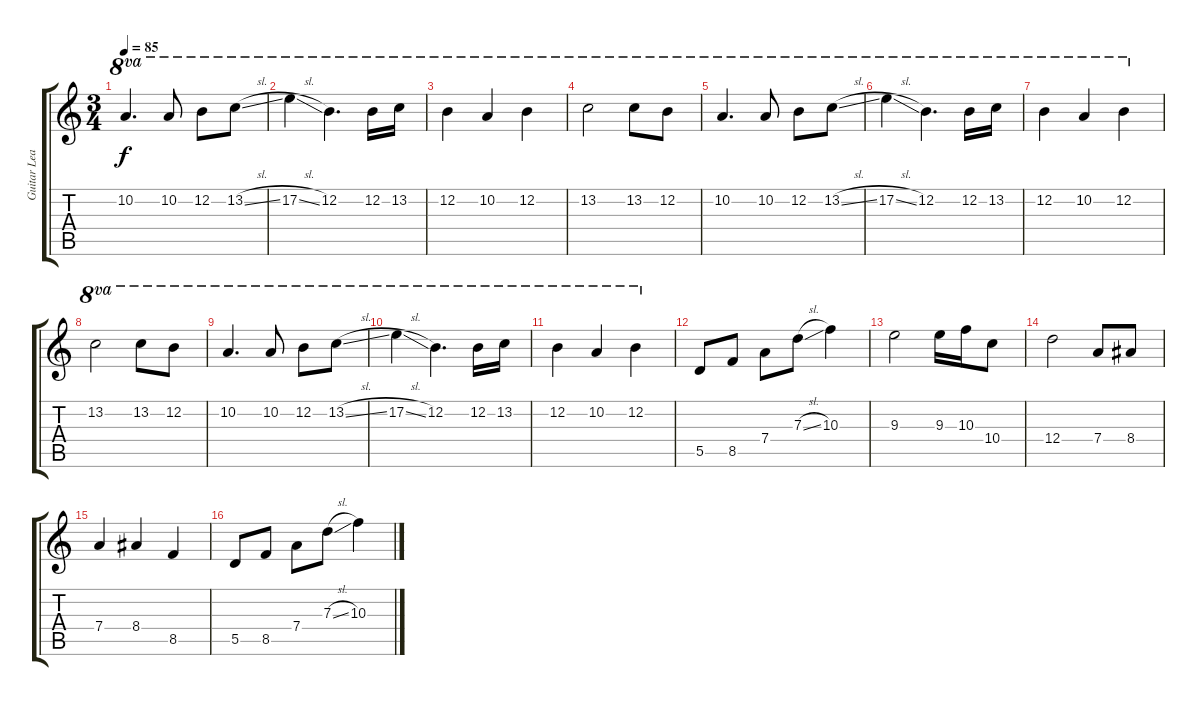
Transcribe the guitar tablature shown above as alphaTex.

\track ("Guitar Lead 2" "Guitar Lea") {instrument distortionguitar}
\staff {score tabs}
\tuning (E4 B3 G3 D3 A2 E2) {hide}
\ts (3 4)
\tempo 85
\clef g2
\ks c
10.2.4{d ot 8va dy f} 10.2.8{ot 8va} 12.2.8{ot 8va} 13.2{sl}.8{ot 8va} |
17.2{sl}.4{ot 8va} 12.2.4{d ot 8va} 12.2.16{ot 8va} 13.2.16{ot 8va} |
12.2.4{ot 8va} 10.2.4{ot 8va} 12.2.4{ot 8va} |
13.2.2{ot 8va} 13.2.8{ot 8va} 12.2.8{ot 8va} |
10.2.4{d ot 8va} 10.2.8{ot 8va} 12.2.8{ot 8va} 13.2{sl}.8{ot 8va} |
17.2{sl}.4{ot 8va} 12.2.4{d ot 8va} 12.2.16{ot 8va} 13.2.16{ot 8va} |
12.2.4{ot 8va} 10.2.4{ot 8va} 12.2.4{ot 8va} |
13.2.2{ot 8va} 13.2.8{ot 8va} 12.2.8{ot 8va} |
10.2.4{d ot 8va} 10.2.8{ot 8va} 12.2.8{ot 8va} 13.2{sl}.8{ot 8va} |
17.2{sl}.4{ot 8va} 12.2.4{d ot 8va} 12.2.16{ot 8va} 13.2.16{ot 8va} |
12.2.4{ot 8va} 10.2.4{ot 8va} 12.2.4{ot 8va} |
5.5.8 8.5.8 7.4.8 7.3{sl}.8 10.3.4 |
9.3.2 9.3.16 10.3.16 10.4.8 |
12.4.2 7.4.8 8.4.8 |
7.4.4 8.4.4 8.5.4 |
5.5.8 8.5.8 7.4.8 7.3{sl}.8 10.3.4
